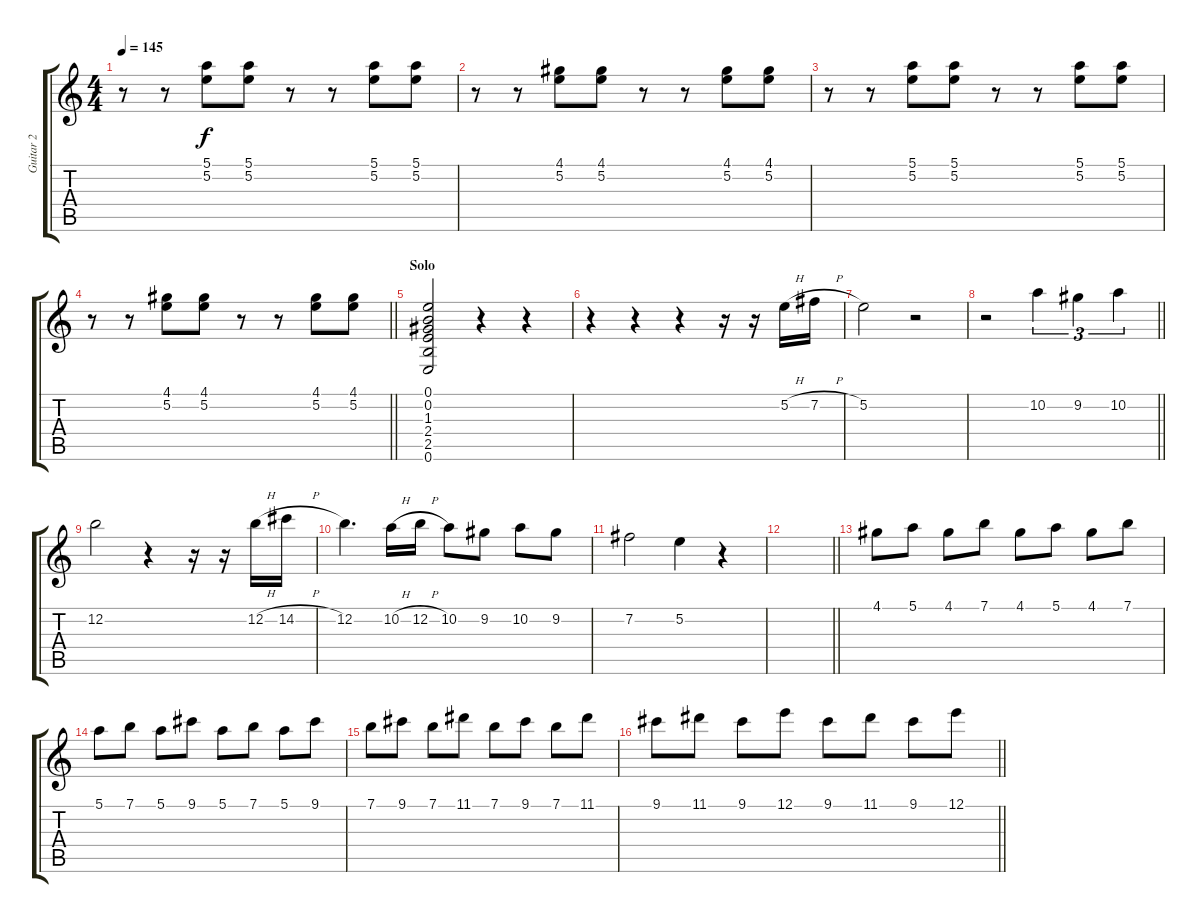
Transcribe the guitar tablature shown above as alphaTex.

\track ("Guitar 2" "Guitar 2") {instrument electricguitarclean}
\staff {score tabs}
\tuning (E4 B3 G3 D3 A2 E2) {hide}
\ts (4 4)
\tempo 145
\clef g2
\ks c
r.8{dy f} r.8 (5.1 5.2).8 (5.1 5.2).8 r.8 r.8 (5.1 5.2).8 (5.1 5.2).8 |
r.8 r.8 (4.1 5.2).8 (4.1 5.2).8 r.8 r.8 (4.1 5.2).8 (4.1 5.2).8 |
r.8 r.8 (5.1 5.2).8 (5.1 5.2).8 r.8 r.8 (5.1 5.2).8 (5.1 5.2).8 |
\barLineRight lightlight
r.8 r.8 (4.1 5.2).8 (4.1 5.2).8 r.8 r.8 (4.1 5.2).8 (4.1 5.2).8 |
\section ("" "Solo")
(0.1 0.2 1.3 2.4 2.5 0.6).2 r.4 r.4 |
r.4{volume 16} r.4 r.4 r.16 r.16 5.2{h}.16 7.2{h}.16 |
5.2.2 r.2 |
\barLineRight lightlight
r.2 10.2.4{tu (3 2)} 9.2.4{tu (3 2)} 10.2.4{tu (3 2)} |
12.2.2 r.4 r.16 r.16 12.2{h}.16 14.2{h}.16 |
12.2.4{d} 10.2{h}.16 12.2{h}.16 10.2.8 9.2.8 10.2.8 9.2.8 |
7.2.2 5.2.4 r.4 |
\barLineRight lightlight
|
4.1.8 5.1.8 4.1.8 7.1.8 4.1.8 5.1.8 4.1.8 7.1.8 |
5.1.8 7.1.8 5.1.8 9.1.8 5.1.8 7.1.8 5.1.8 9.1.8 |
7.1.8 9.1.8 7.1.8 11.1.8 7.1.8 9.1.8 7.1.8 11.1.8 |
\barLineRight lightlight
9.1.8 11.1.8 9.1.8 12.1.8 9.1.8 11.1.8 9.1.8 12.1.8
